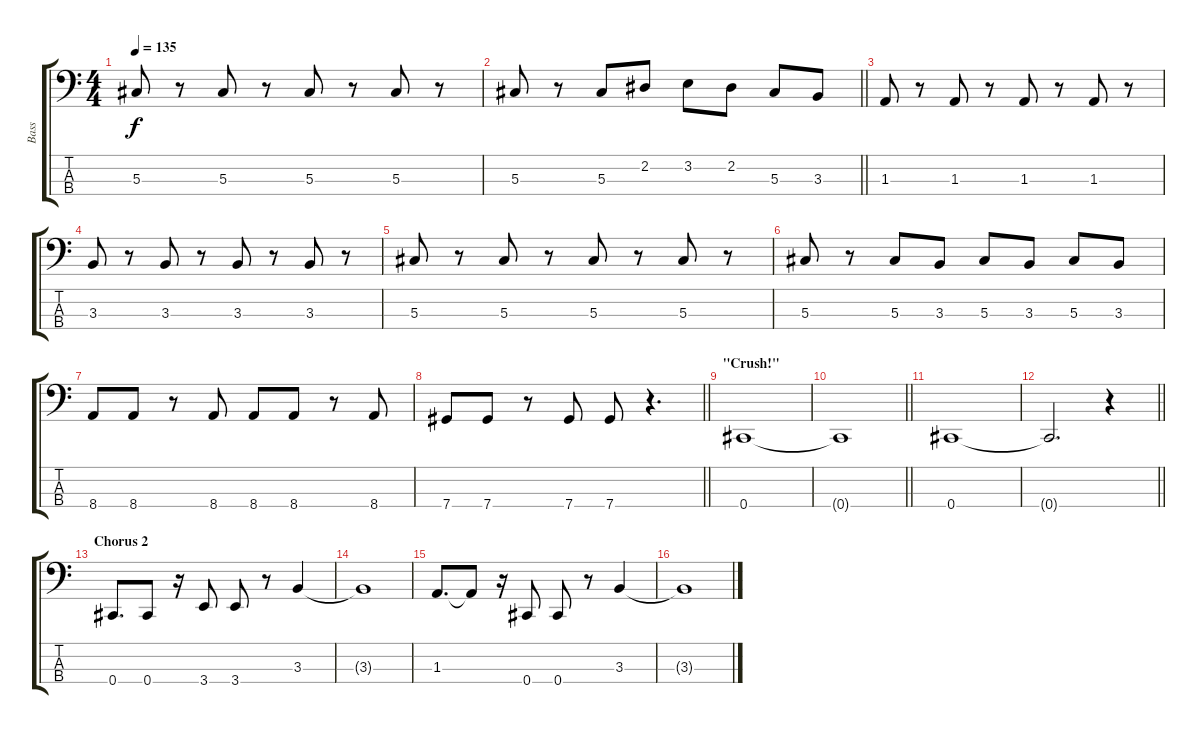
\track ("Bass" "Bass") {instrument electricbasspick}
\staff {score tabs}
\tuning (Gb2 Db2 Ab1 Db1) {hide}
\ts (4 4)
\tempo 135
\clef f4
\ks c
5.3.8{dy f} r.8 5.3.8 r.8 5.3.8 r.8 5.3.8 r.8 |
\barLineRight lightlight
5.3.8 r.8 5.3.8 2.2.8 3.2.8 2.2.8 5.3.8 3.3.8 |
1.3.8 r.8 1.3.8 r.8 1.3.8 r.8 1.3.8 r.8 |
3.3.8 r.8 3.3.8 r.8 3.3.8 r.8 3.3.8 r.8 |
5.3.8 r.8 5.3.8 r.8 5.3.8 r.8 5.3.8 r.8 |
5.3.8 r.8 5.3.8 3.3.8 5.3.8 3.3.8 5.3.8 3.3.8 |
8.4.8 8.4.8 r.8 8.4.8 8.4.8 8.4.8 r.8 8.4.8 |
\barLineRight lightlight
7.4.8 7.4.8 r.8 7.4.8 7.4.8 r.4{d} |
\section ("" "\"Crush!\"")
0.4.1 |
\barLineRight lightlight
0.4{t}.1 |
0.4.1 |
\barLineRight lightlight
0.4{t}.2{d} r.4 |
\section ("" "Chorus 2")
0.4.8{d} 0.4.8 r.16 3.4.8 3.4.8 r.8 3.3.4 |
3.3{t}.1 |
1.3.8{d} 1.3{t}.8 r.16 0.4.8 0.4.8 r.8 3.3.4 |
3.3{t}.1
